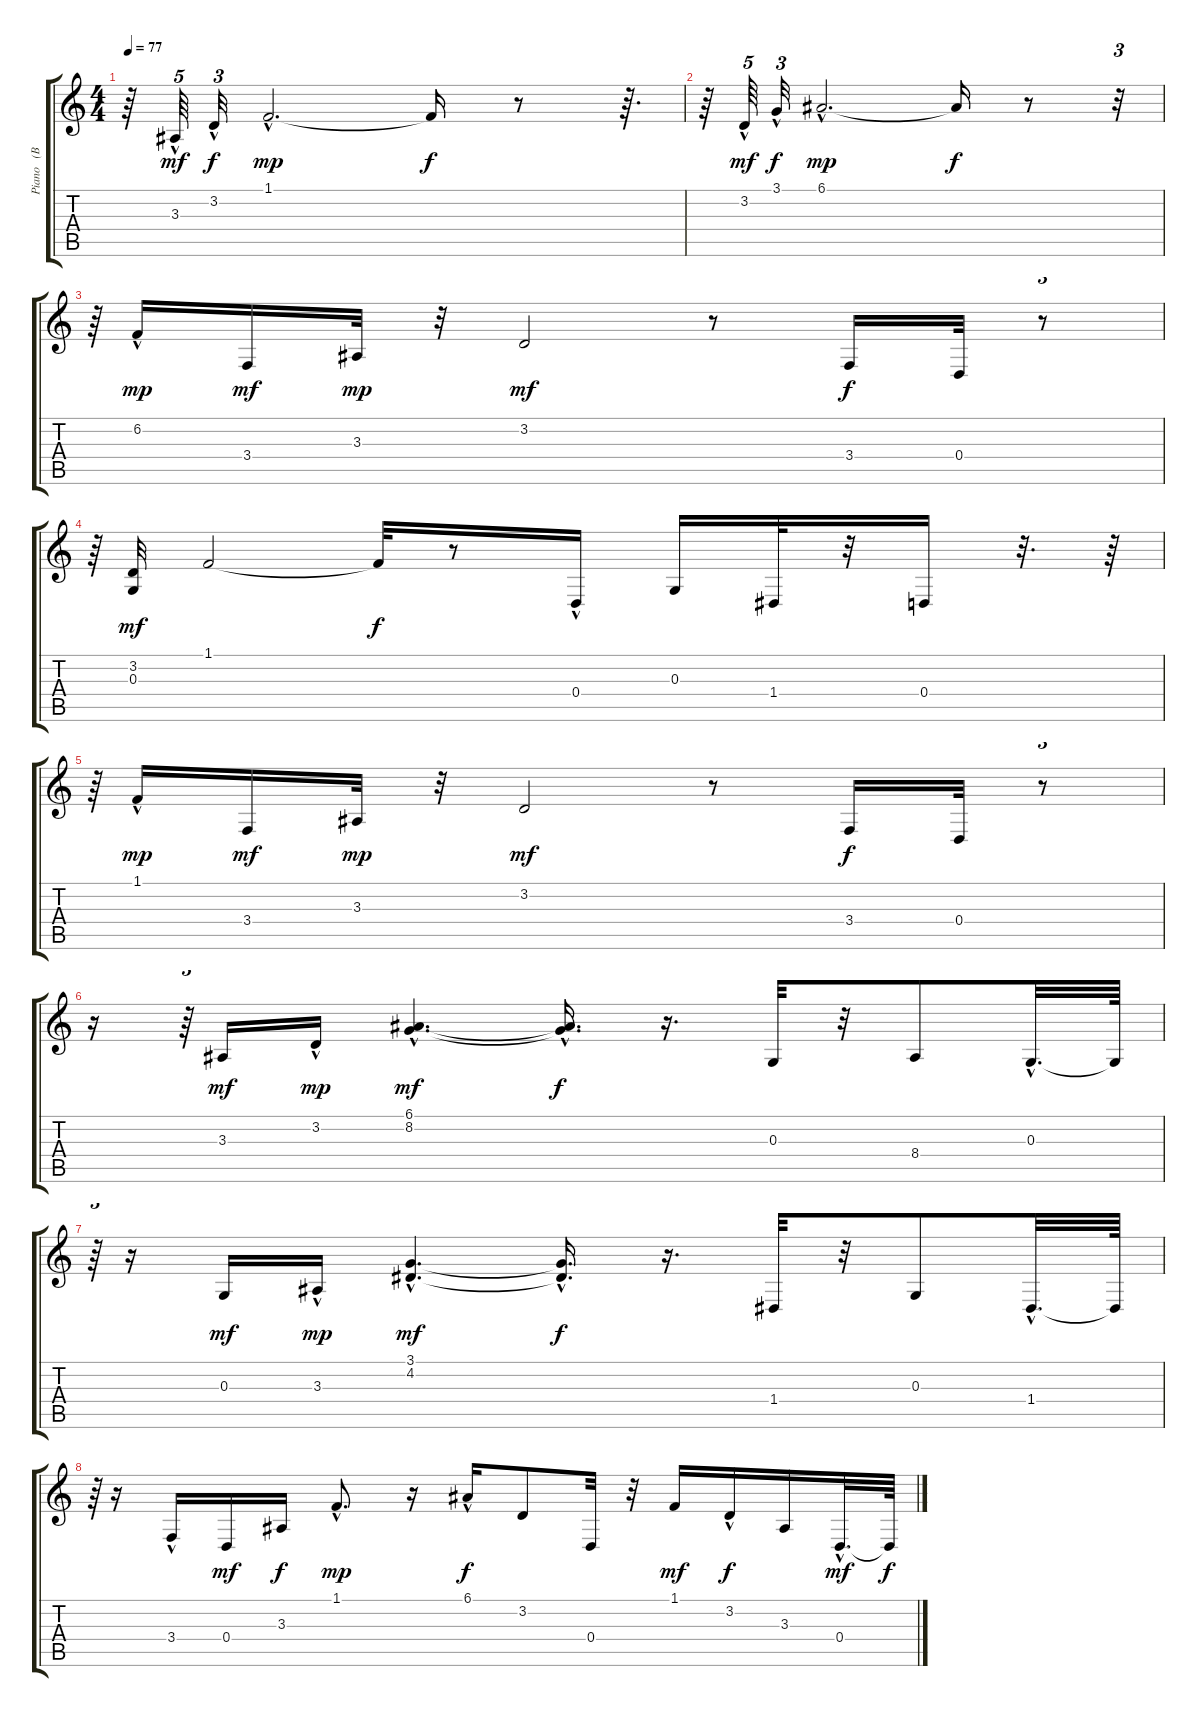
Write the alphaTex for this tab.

\track ("Piano   (BB)" "Piano   (B") {instrument acousticgrandpiano}
\staff {score tabs}
\tuning (E4 B3 G3 D3 A2 E2) {hide}
\ts (4 4)
\tempo 77
\clef g2
\ks c
r.64{dy f} 3.3{hac}.64{tu (5 4) dy mf} 3.2{hac}.32{tu (3 2) dy f} 1.1{hac}.2{d dy mp} 1.1{t}.16{dy f} r.8 r.64{d} |
r.64 3.2{hac}.64{tu (5 4) dy mf} 3.1{hac}.32{tu (3 2) dy f} 6.1{hac}.2{d dy mp} 6.1{t}.16{dy f} r.8 r.32{tu (3 2)} |
r.64{tu (3 2)} 6.2{hac}.16{dy mp} 3.4.16{dy mf} 3.3.32{dy mp} r.32 3.2.2{dy mf} r.8 3.4.16{dy f} 0.4.32 r.8{tu (3 2)} |
r.64{tu (3 2)} (3.2 0.3).32{dy mf} 1.1.2 1.1{t}.32{dy f} r.8 0.4{hac}.16 0.3.16 1.4.32 r.32 0.4.16 r.32{d} r.64 |
r.64{tu (3 2)} 1.1{hac}.16{dy mp} 3.4.16{dy mf} 3.3.32{dy mp} r.32 3.2.2{dy mf} r.8 3.4.16{dy f} 0.4.32 r.8{tu (3 2)} |
r.16 r.64{tu (3 2)} 3.3.16{dy mf} 3.2{hac}.16{dy mp} (6.1{hac} 8.2{hac}).4{d dy mf} (6.1{hac t} 8.2{hac t}).16{d dy f} r.16{d} 0.3.32 r.32 8.4.8 0.3{hac}.32{d} 0.3{t}.64 |
r.64{tu (3 2)} r.16 0.3.16{dy mf} 3.3{hac}.16{dy mp} (3.1{hac} 4.2{hac}).4{d dy mf} (3.1{hac t} 4.2{hac t}).16{d dy f} r.16{d} 1.4.32 r.32 0.3.8 1.4{hac}.32{d} 1.4{t}.64 |
r.64{tu (3 2)} r.16 3.4{hac}.16 0.4.16{dy mf} 3.3.16{dy f} 1.1{hac}.8{d dy mp} r.16 6.1{hac}.16{dy f} 3.2.8 0.4.32 r.32 1.1.16{dy mf} 3.2{hac}.16{dy f} 3.3.16 0.4{hac}.32{d dy mf} 0.4{t}.64{dy f}
